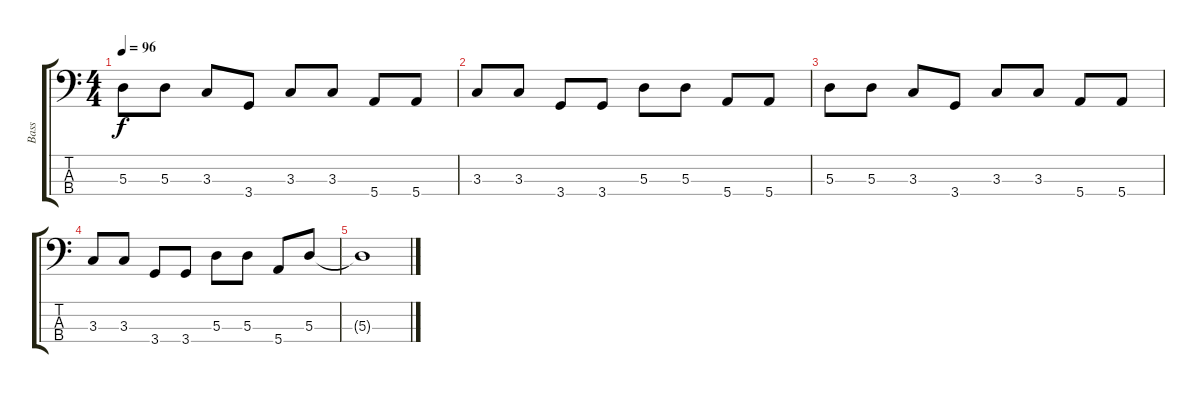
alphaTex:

\track ("Bass" "Bass") {instrument electricbassfinger}
\staff {score tabs}
\tuning (G2 D2 A1 E1) {hide}
\ts (4 4)
\tempo 96
\clef f4
\ks c
5.3.8{dy f} 5.3.8 3.3.8 3.4.8 3.3.8 3.3.8 5.4.8 5.4.8 |
3.3.8 3.3.8 3.4.8 3.4.8 5.3.8 5.3.8 5.4.8 5.4.8 |
5.3.8 5.3.8 3.3.8 3.4.8 3.3.8 3.3.8 5.4.8 5.4.8 |
3.3.8 3.3.8 3.4.8 3.4.8 5.3.8 5.3.8 5.4.8 5.3.8 |
5.3{t}.1
